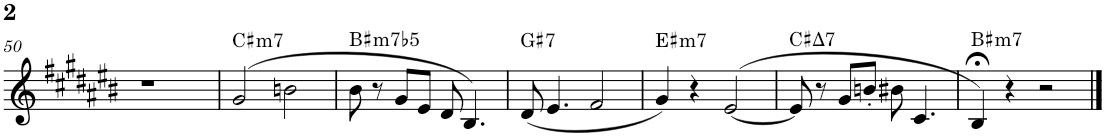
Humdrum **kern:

**kern	**harte
*part1	*part1
*staff1	*
*I"Alto Saxophone	*
*I'A. Sax.	*
!!LO:PB:g=z
*clefG2	*
*Trd5c9	*
*k[f#c#g#d#a#e#b#]	*
*M4/4	*
=50	=50
1r	.
=51	=51
!	!LO:H:kt=m7
(2g#/	C#:min7
2bn\	.
=52	=52
!	!LO:H:kt=m7b5
8b#\	B#:hdim7
8r	.
8g#/L	.
8e#/J	.
8d#/	.
4.B#/)	.
=53	=53
!	!LO:H:kt=7
(8d#/	G#:7
4.e#/	.
2f#/	.
=54	=54
!	!LO:H:kt=m7
4g#/)	E#:min7
4r	.
([2e#/	.
=55	=55
!	!LO:H:kt=7
8e#/]	C#:maj7
8r	.
8g#/L	.
8bn'/J	.
8b#X\	.
4.c#/	.
=56	=56
!	!LO:H:kt=m7
4B#;</)	B#:min7
4r	.
2r	.
==	==
*-	*-
